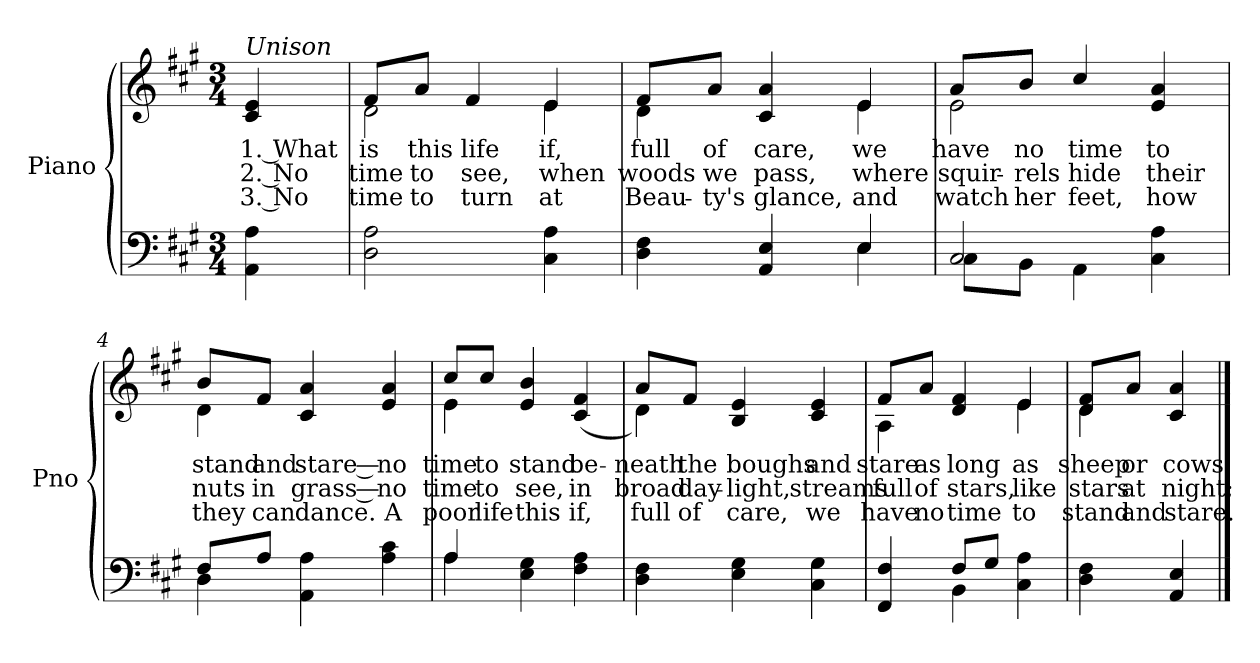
**kern	**kern	**text	**text	**text
*part2	*part1	*part1	*part1	*part1
*staff2	*staff1	*staff1	*staff1	*staff1
*I"Piano	*I"Piano	*	*	*
*I'Pno	*I'Pno	*	*	*
*clefF4	*clefG2	*	*	*
*k[f#c#g#]	*k[f#c#g#]	*	*	*
*M3/4	*M3/4	*	*	*
*MM80	*MM80	*	*	*
=	=	=	=	=
!	!LO:TX:a:i:t=Unison	!	!	!
!	!	!LO:LY:b	!LO:LY:b	!LO:LY:b
4AA\ 4A\	4c#/ 4e/	1. What	2. No	3. No
=1	=1	=1	=1	=1
!	!	!LO:LY:b	!LO:LY:b	!LO:LY:b
*	*^	*	*	*
2D\ 2A\	8f#/L	2d\	is	time	time
!	!	!	!LO:LY:b	!LO:LY:b	!LO:LY:b
.	8a/J	.	this	to	to
!	!	!	!LO:LY:b	!LO:LY:b	!LO:LY:b
.	4f#/	.	life	see,	turn
!	!	!	!LO:LY:b	!LO:LY:b	!LO:LY:b
4C#\ 4A\	4e/	4e\	if,	when	at
=2	=2	=2	=2	=2	=2
*^	*	*	*	*	*
!	!	!	!	!LO:LY:b	!LO:LY:b	!LO:LY:b
4D\ 4F#\	2ryy	8f#/L	4d\	full	woods	Beau-
!	!	!	!	!LO:LY:b	!LO:LY:b	!LO:LY:b
.	.	8a/J	.	of	we	-ty's
!	!	!	!	!LO:LY:b	!LO:LY:b	!LO:LY:b
4AA/ 4E/	.	4c#/ 4a/	4ryy	care,	pass,	glance,
!	!	!	!	!LO:LY:b	!LO:LY:b	!LO:LY:b
4E/	4E\	4e/	4e\	we	where	and
!!LO:LB:g=z	!!
=3	=3	=3	=3	=3	=3	=3
!	!	!	!	!LO:LY:b	!LO:LY:b	!LO:LY:b
2C#/	8C#\L	8a/L	2e\	have	squir-	watch
!	!	!	!	!LO:LY:b	!LO:LY:b	!LO:LY:b
.	8BB\J	8b/J	.	no	-rels	her
!	!	!	!	!LO:LY:b	!LO:LY:b	!LO:LY:b
.	4AA\	4cc#/	.	time	hide	feet,
!	!	!	!	!LO:LY:b	!LO:LY:b	!LO:LY:b
4C#\ 4A\	4ryy	4e/ 4a/	4ryy	to	their	how
=4	=4	=4	=4	=4	=4	=4
!	!	!	!	!LO:LY:b	!LO:LY:b	!LO:LY:b
8F#/L	4D\	8b/L	4d\	stand	nuts	they
!	!	!	!	!LO:LY:b	!LO:LY:b	!LO:LY:b
8A/J	.	8f#/J	.	and	in	can
!	!	!	!	!LO:LY:b	!LO:LY:b	!LO:LY:b
4AA\ 4A\	2ryy	4c#/ 4a/	2ryy	stare —	grass —	dance.
!	!	!	!	!LO:LY:b	!LO:LY:b	!LO:LY:b
4A\ 4c#\	.	4e/ 4a/	.	no	no	A
=5	=5	=5	=5	=5	=5	=5
!	!	!	!	!LO:LY:b	!LO:LY:b	!LO:LY:b
4A/	4A\	8cc#/L	4e\	time	time	poor
!	!	!	!	!LO:LY:b	!LO:LY:b	!LO:LY:b
.	.	8cc#/J	.	to	to	life
!	!	!	!	!LO:LY:b	!LO:LY:b	!LO:LY:b
4E\ 4G#\	2ryy	4e/ 4b/	2ryy	stand	see,	this
!	!	!	!	!LO:LY:b	!LO:LY:b	!LO:LY:b
4F#\ 4A\	.	(<4c#/ 4f#/	.	be-	in	if,
*v	*v	*	*	*	*	*
!!LO:LB:g=z	!!
=6	=6	=6	=6	=6	=6
!	!	!	!LO:LY:b	!LO:LY:b	!LO:LY:b
4D\ 4F#\	8a/L	4d\)	-neath	broad	full
!	!	!	!LO:LY:b	!LO:LY:b	!LO:LY:b
.	8f#/J	.	the	day-	of
!	!	!	!LO:LY:b	!LO:LY:b	!LO:LY:b
4E\ 4G#\	4B/ 4e/	2ryy	boughs	-light,	care,
!	!	!	!LO:LY:b	!LO:LY:b	!LO:LY:b
4C#\ 4G#\	4c#/ 4e/	.	and	streams	we
=7	=7	=7	=7	=7	=7
*^	*	*	*	*	*
!	!	!	!	!LO:LY:b	!LO:LY:b	!LO:LY:b
4FF#/ 4F#/	4ryy	8f#/L	4A\	stare	full	have
!	!	!	!	!LO:LY:b	!LO:LY:b	!LO:LY:b
.	.	8a/J	.	as	of	no
!	!	!	!	!LO:LY:b	!LO:LY:b	!LO:LY:b
8F#/L	4BB\	4d/ 4f#/	4ryy	long	stars,	time
8G#/J	.	.	.	.	.	.
!	!	!	!	!LO:LY:b	!LO:LY:b	!LO:LY:b
4C#\ 4A\	4ryy	4e/	4e\	as	like	to
=8	=8	=8	=8	=8	=8	=8
!	!	!	!	!LO:LY:b	!LO:LY:b	!LO:LY:b
*v	*v	*	*	*	*	*
4D\ 4F#\	8d/ 8f#/L	4d\	sheep	stars	stand
!	!	!	!LO:LY:b	!LO:LY:b	!LO:LY:b
.	8a/J	.	or	at	and
!	!	!	!LO:LY:b	!LO:LY:b	!LO:LY:b
4AA/ 4E/	4c#/ 4a/	4ryy	cows;	night;	stare.
*	*v	*v	*	*	*
==	==	==	==	==
*-	*-	*-	*-	*-
